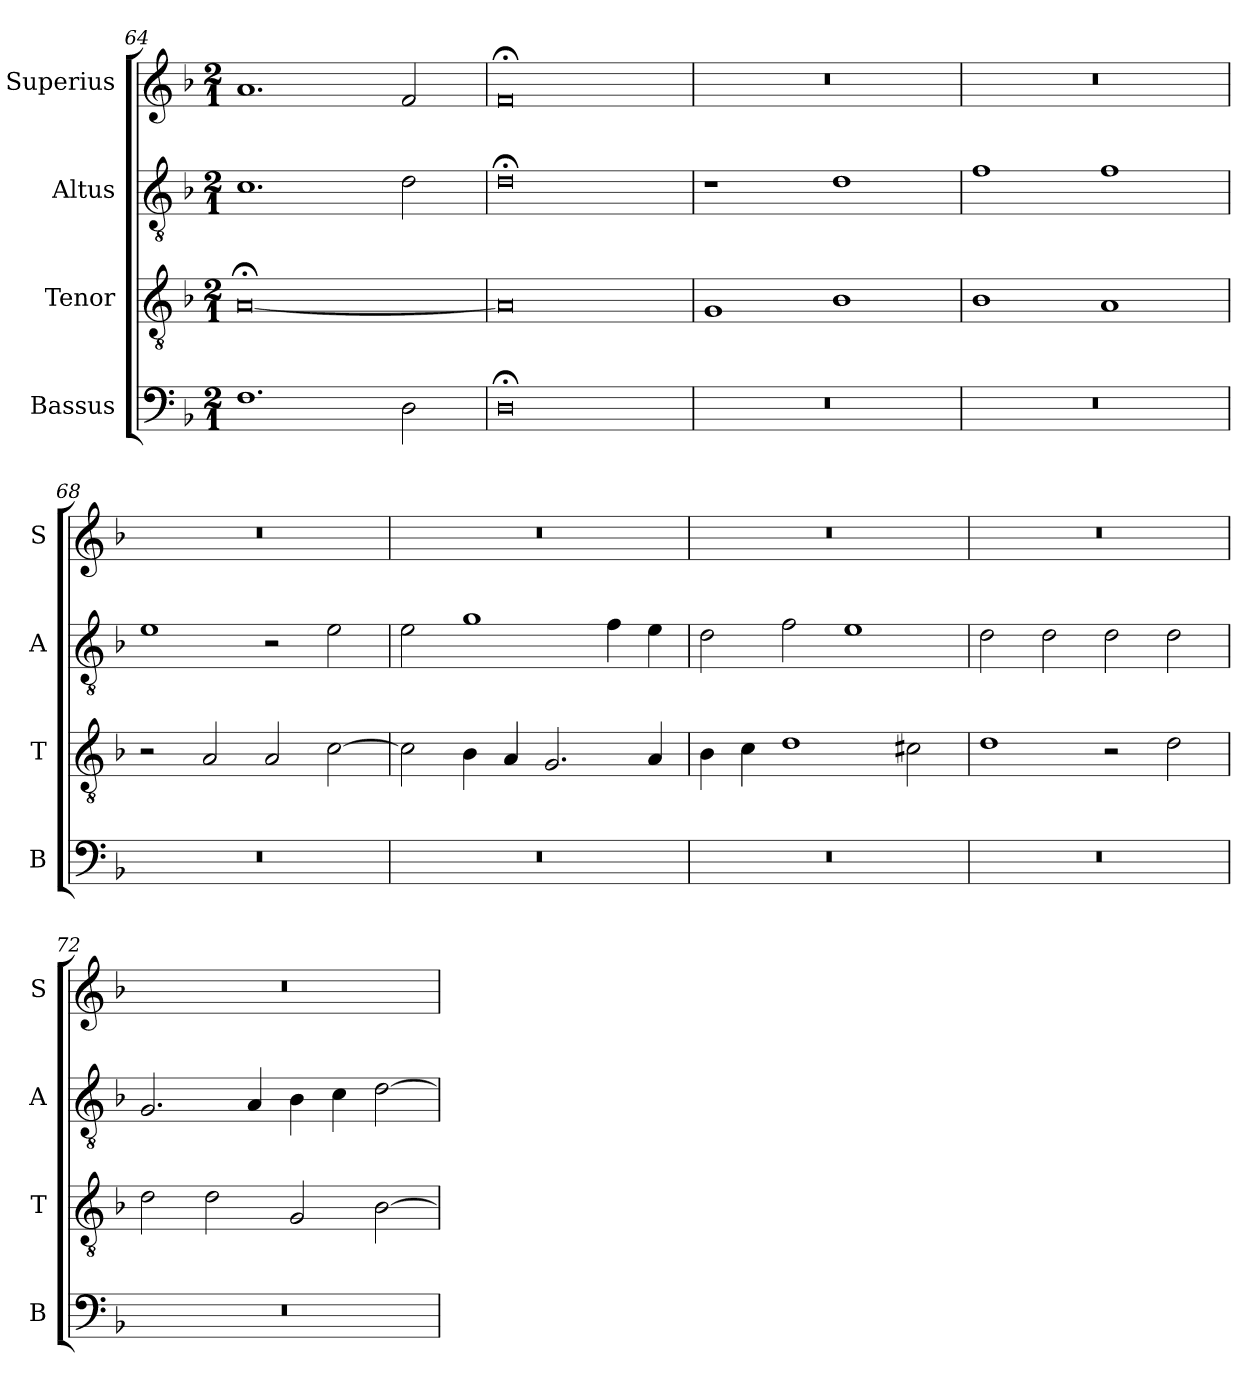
**kern	**kern	**kern	**kern
*part4	*part3	*part2	*part1
*staff4	*staff3	*staff2	*staff1
*I"Bassus	*I"Tenor	*I"Altus	*I"Superius
*I'B	*I'T	*I'A	*I'S
*clefF4	*clefGv2	*clefGv2	*clefG2
*k[b-]	*k[b-]	*k[b-]	*k[b-]
*M2/1	*M2/1	*M2/1	*M2/1
=64	=64	=64	=64
1.F	[0A;<	1.c	1.a
2D\	.	2d\	2f/
=65	=65	=65	=65
0D;<	0A]	0d;<	0f;<
=66	=66	=66	=66
0r	1G	1r	0r
.	1B-	1d	.
=67	=67	=67	=67
0r	1B-	1f	0r
.	1A	1f	.
=68	=68	=68	=68
0r	2r	1e	0r
.	2A/	.	.
.	2A/	2r	.
.	[2c\	2e\	.
=69	=69	=69	=69
0r	2c\]	2e\	0r
.	4B-\	1g	.
.	4A/	.	.
.	2.G/	.	.
.	.	4f\	.
.	4A/	4e\	.
=70	=70	=70	=70
0r	4B-\	2d\	0r
.	4c\	.	.
.	1d	2f\	.
.	.	1e	.
.	2c#X\	.	.
=71	=71	=71	=71
0r	1d	2d\	0r
.	.	2d\	.
.	2r	2d\	.
.	2d\	2d\	.
=72	=72	=72	=72
0r	2d\	2.G/	0r
.	2d\	.	.
.	.	4A/	.
.	2G/	4B-\	.
.	.	4c\	.
.	[2B-\	[2d\	.
=	=	=	=
*-	*-	*-	*-
